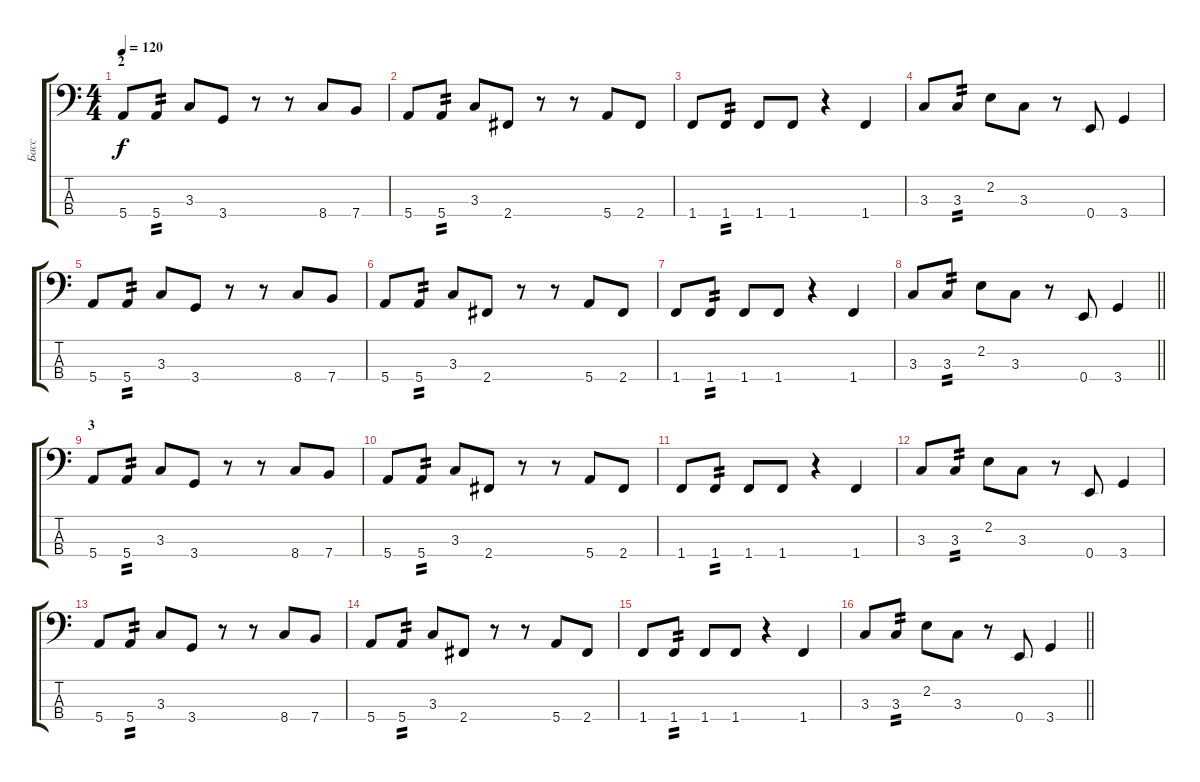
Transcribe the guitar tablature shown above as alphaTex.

\track ("Басс" "Басс") {instrument electricbassfinger}
\staff {score tabs}
\tuning (G2 D2 A1 E1) {hide}
\ts (4 4)
\section ("" "2")
\tempo 120
\clef f4
\ks c
5.4.8{dy f} 5.4.8{tp 2} 3.3.8 3.4.8 r.8 r.8 8.4.8 7.4.8 |
5.4.8 5.4.8{tp 2} 3.3.8 2.4.8 r.8 r.8 5.4.8 2.4.8 |
1.4.8 1.4.8{tp 2} 1.4.8 1.4.8 r.4 1.4.4 |
3.3.8 3.3.8{tp 2} 2.2.8 3.3.8 r.8 0.4.8 3.4.4 |
5.4.8 5.4.8{tp 2} 3.3.8 3.4.8 r.8 r.8 8.4.8 7.4.8 |
5.4.8 5.4.8{tp 2} 3.3.8 2.4.8 r.8 r.8 5.4.8 2.4.8 |
1.4.8 1.4.8{tp 2} 1.4.8 1.4.8 r.4 1.4.4 |
\barLineRight lightlight
3.3.8 3.3.8{tp 2} 2.2.8 3.3.8 r.8 0.4.8 3.4.4 |
\section ("" "3")
5.4.8 5.4.8{tp 2} 3.3.8 3.4.8 r.8 r.8 8.4.8 7.4.8 |
5.4.8 5.4.8{tp 2} 3.3.8 2.4.8 r.8 r.8 5.4.8 2.4.8 |
1.4.8 1.4.8{tp 2} 1.4.8 1.4.8 r.4 1.4.4 |
3.3.8 3.3.8{tp 2} 2.2.8 3.3.8 r.8 0.4.8 3.4.4 |
5.4.8 5.4.8{tp 2} 3.3.8 3.4.8 r.8 r.8 8.4.8 7.4.8 |
5.4.8 5.4.8{tp 2} 3.3.8 2.4.8 r.8 r.8 5.4.8 2.4.8 |
1.4.8 1.4.8{tp 2} 1.4.8 1.4.8 r.4 1.4.4 |
\barLineRight lightlight
3.3.8 3.3.8{tp 2} 2.2.8 3.3.8 r.8 0.4.8 3.4.4
